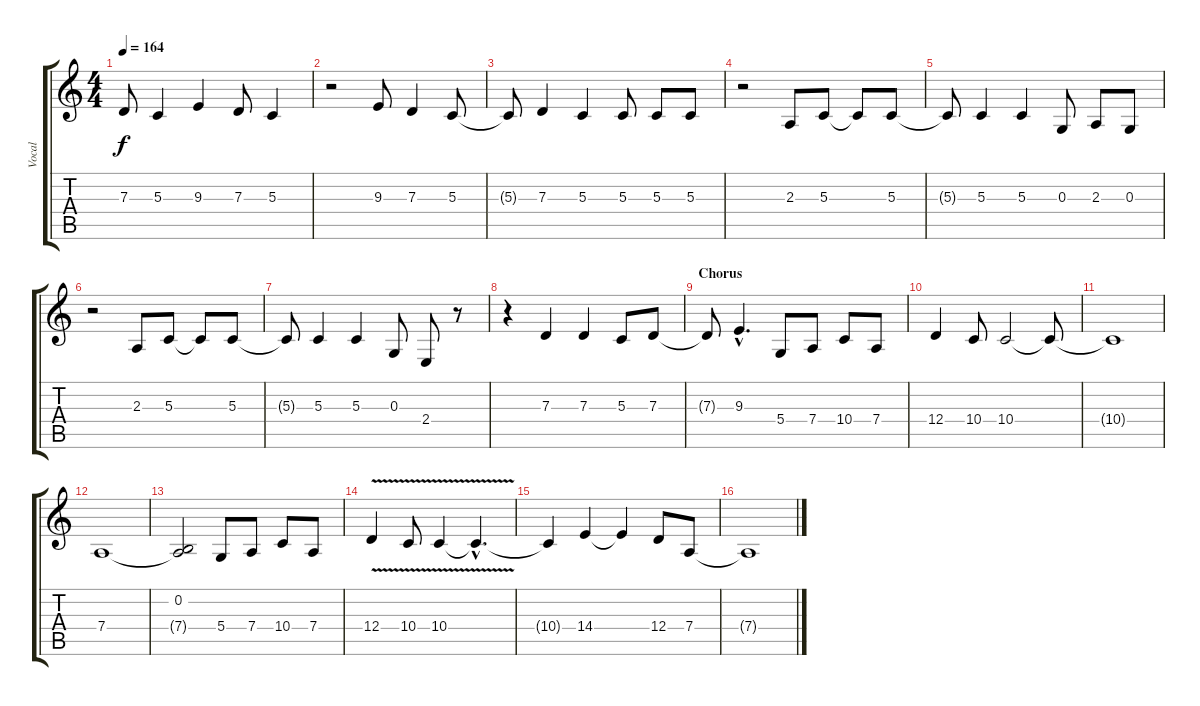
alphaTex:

\track ("Vocal" "Vocal") {instrument harmonica}
\staff {score tabs}
\tuning (E4 B3 G3 D3 A2 E2) {hide}
\ts (4 4)
\tempo 164
\clef g2
\ks c
7.3{t}.8{dy f} 5.3.4 9.3.4 7.3.8 5.3.4 |
r.2 9.3.8 7.3.4 5.3.8 |
5.3{t}.8 7.3.4 5.3.4 5.3.8 5.3.8 5.3.8 |
r.2 2.3.8 5.3.8 5.3{t}.8 5.3.8 |
5.3{t}.8 5.3.4 5.3.4 0.3.8 2.3.8 0.3.8 |
r.2 2.3.8 5.3.8 5.3{t}.8 5.3.8 |
5.3{t}.8 5.3.4 5.3.4 0.3.8 2.4.8 r.8 |
r.4 7.3.4 7.3.4 5.3.8 7.3.8 |
\section ("" "Chorus")
7.3{t}.8 9.3{hac}.4{d} 5.4.8 7.4.8 10.4.8 7.4.8 |
12.4.4 10.4.8 10.4.2 10.4{t}.8 |
10.4{t}.1 |
7.4.1 |
(0.2 7.4{t}).2 5.4.8 7.4.8 10.4.8 7.4.8 |
12.4{v}.4 10.4{v}.8 10.4{v}.4 10.4{hac t}.4{d} |
10.4{t}.4 14.4.4 14.4{t}.4 12.4.8 7.4.8 |
7.4{t}.1
